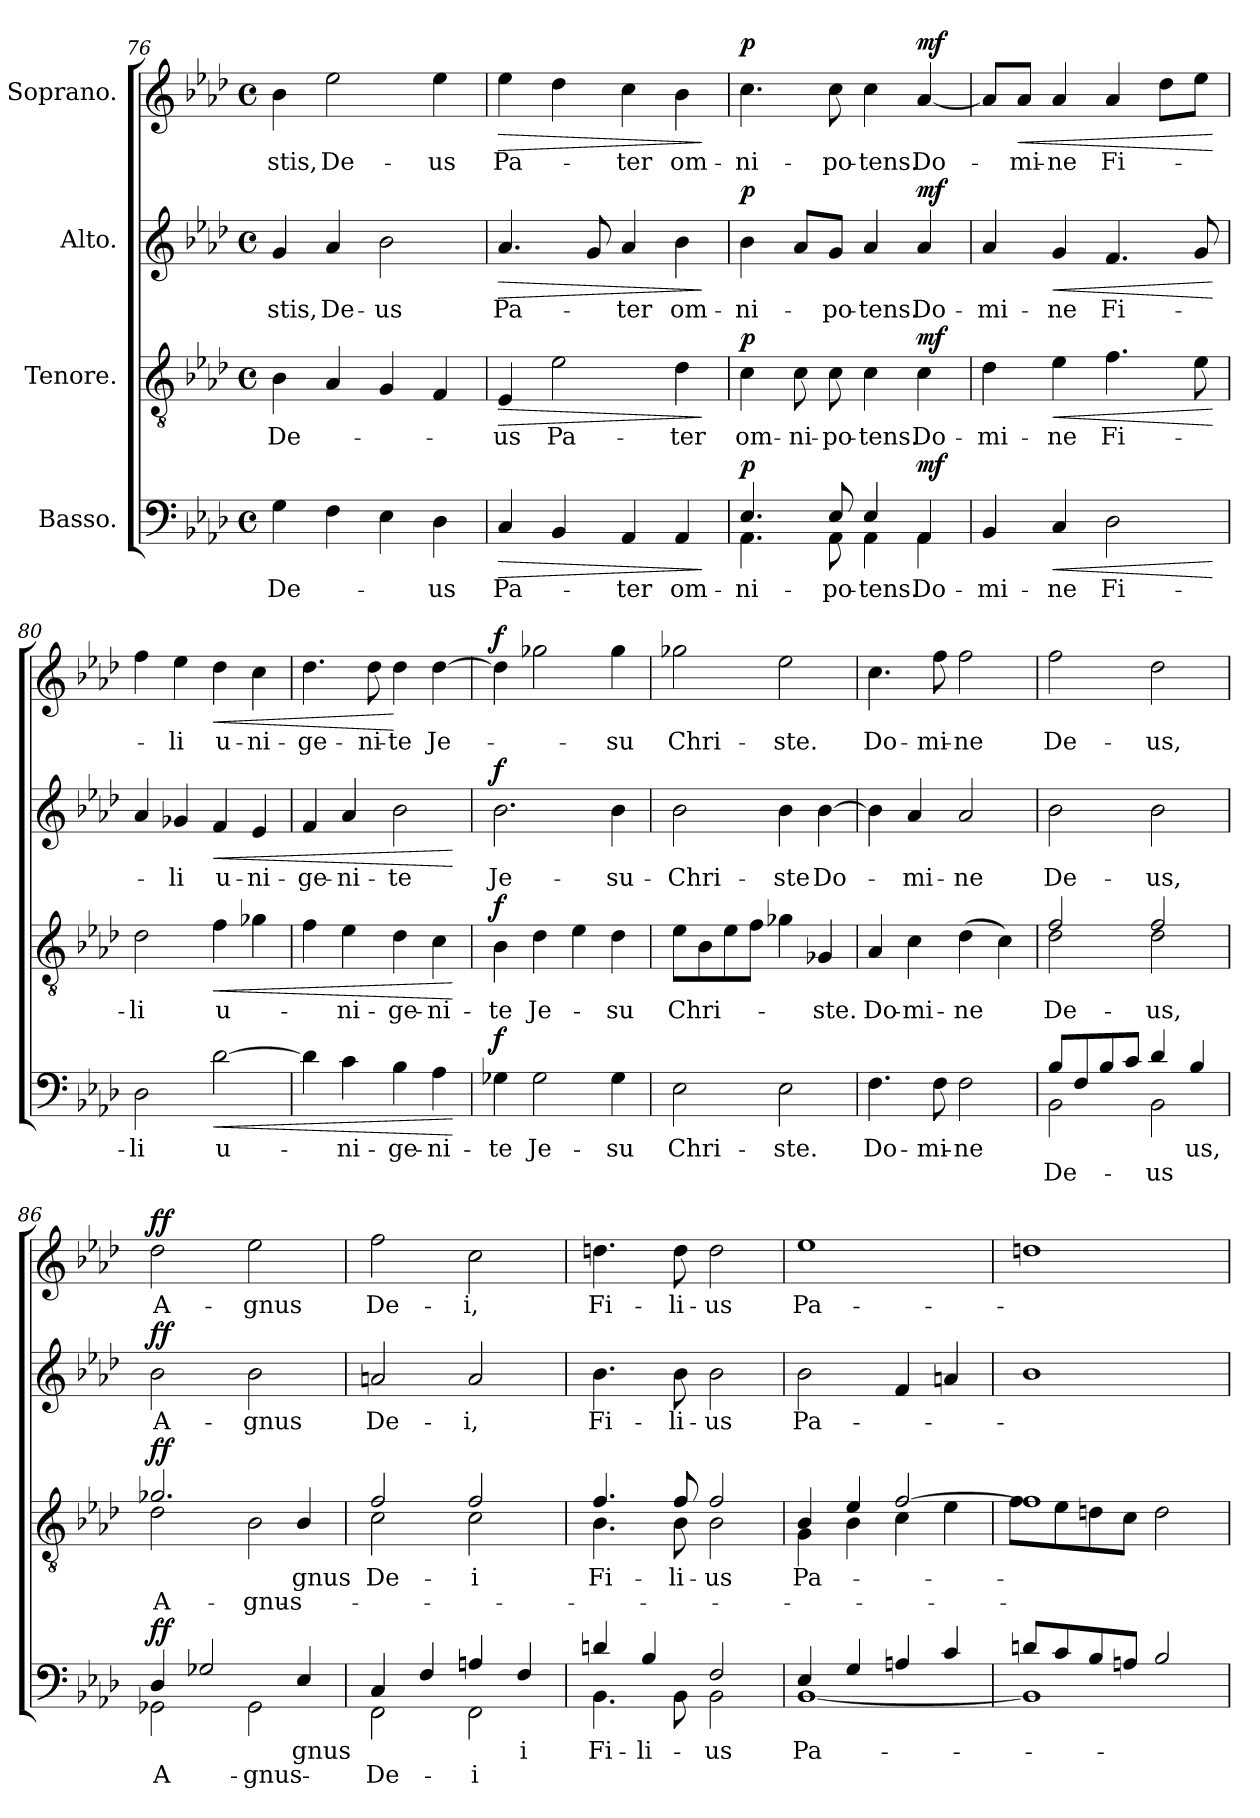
**kern	**text	**text	**dynam	**kern	**text	**text	**dynam	**kern	**text	**dynam	**kern	**text	**dynam
*part4	*part4	*part4	*part4	*part3	*part3	*part3	*part3	*part2	*part2	*part2	*part1	*part1	*part1
*staff4	*staff4	*staff4	*staff4	*staff3	*staff3	*staff3	*staff3	*staff2	*staff2	*staff2	*staff1	*staff1	*staff1
*I"Basso.	*	*	*	*I"Tenore.	*	*	*	*I"Alto.	*	*	*I"Soprano.	*	*
*clefF4	*	*	*	*clefGv2	*	*	*	*clefG2	*	*	*clefG2	*	*
*k[b-e-a-d-]	*	*	*	*k[b-e-a-d-]	*	*	*	*k[b-e-a-d-]	*	*	*k[b-e-a-d-]	*	*
*M4/4	*	*	*	*M4/4	*	*	*	*M4/4	*	*	*M4/4	*	*
*met(c)	*	*	*	*met(c)	*	*	*	*met(c)	*	*	*met(c)	*	*
=76	=76	=76	=76	=76	=76	=76	=76	=76	=76	=76	=76	=76	=76
!	!LO:LY:b	!	!	!	!LO:LY:b	!	!	!	!LO:LY:b	!	!	!LO:LY:b	!
4G\	De-	.	.	4B-\	De-	.	.	4g/	-stis,	.	4b-\	-stis,	.
!	!	!	!	!	!	!	!	!	!LO:LY:b	!	!	!LO:LY:b	!
4F\	.	.	.	4A-/	.	.	.	4a-/	De-	.	2ee-\	De-	.
!	!	!	!	!	!	!	!	!	!LO:LY:b	!	!	!	!
4E-\	.	.	.	4G/	.	.	.	2b-\	-us	.	.	.	.
!	!LO:LY:b	!	!	!	!	!	!	!	!	!	!	!LO:LY:b	!
4D-\	-us	.	.	4F/	.	.	.	.	.	.	4ee-\	-us	.
=77	=77	=77	=77	=77	=77	=77	=77	=77	=77	=77	=77	=77	=77
!	!LO:LY:b	!	!LO:HP:b	!	!LO:LY:b	!	!LO:HP:b	!	!LO:LY:b	!LO:HP:b	!	!LO:LY:b	!LO:HP:b
4C/	Pa-	.	>	4E-/	-us	.	>	4.a-/	Pa-	>	4ee-\	Pa-	>
!	!	!	!	!	!LO:LY:b	!	!	!	!	!	!	!	!
4BB-/	.	.	.	2e-\	Pa-	.	.	.	.	.	4dd-\	.	.
.	.	.	.	.	.	.	.	8g/	.	.	.	.	.
!	!LO:LY:b	!	!	!	!	!	!	!	!LO:LY:b	!	!	!LO:LY:b	!
4AA-/	-ter	.	.	.	.	.	.	4a-/	-ter	.	4cc\	-ter	.
!	!LO:LY:b	!	!	!	!LO:LY:b	!	!	!	!LO:LY:b	!	!	!LO:LY:b	!
4AA-/	om-	.	.	4d-\	-ter	.	.	4b-\	om-	.	4b-\	om-	.
.	.	.	]	.	.	.	]	.	.	]	.	.	]
=78	=78	=78	=78	=78	=78	=78	=78	=78	=78	=78	=78	=78	=78
!	!LO:LY:b	!	!LO:DY:a	!	!LO:LY:b	!	!LO:DY:a	!	!LO:LY:b	!LO:DY:a	!	!LO:LY:b	!LO:DY:a
*^	*	*	*	*	*	*	*	*	*	*	*	*	*
4.E-/	4.AA-\	-ni-	.	p	4c\	om-	.	p	4b-\	-ni-	p	4.cc\	-ni-	p
!	!	!	!	!	!	!LO:LY:b	!	!	!	!	!	!	!	!
.	.	.	.	.	8c\	-ni-	.	.	8a-/L	.	.	.	.	.
!	!	!LO:LY:b	!	!	!	!LO:LY:b	!	!	!	!LO:LY:b	!	!	!LO:LY:b	!
8E-/	8AA-\	-po-	.	.	8c\	-po-	.	.	8g/J	-po-	.	8cc\	-po-	.
!	!	!LO:LY:b	!	!	!	!LO:LY:b	!	!	!	!LO:LY:b	!	!	!LO:LY:b	!
4E-/	4AA-\	-tens.	.	.	4c\	-tens.	.	.	4a-/	-tens.	.	4cc\	-tens.	.
!	!	!LO:LY:b	!	!LO:DY:a	!	!LO:LY:b	!	!LO:DY:a	!	!LO:LY:b	!LO:DY:a	!	!LO:LY:b	!LO:DY:a
4AA-/	4AA-\	Do-	.	mf	4c\	Do-	.	mf	4a-/	Do-	mf	[4a-/	Do-	mf
!!LO:LB:g=z
=79	=79	=79	=79	=79	=79	=79	=79	=79	=79	=79	=79	=79	=79	=79
!	!	!LO:LY:b	!	!	!	!LO:LY:b	!	!	!	!LO:LY:b	!	!	!	!
*v	*v	*	*	*	*	*	*	*	*	*	*	*	*	*
4BB-/	mi-	.	.	4d-\	mi-	.	.	4a-/	mi-	.	8a-/L]	.	.
!	!	!	!	!	!	!	!	!	!	!	!	!LO:LY:b	!LO:HP:b
.	.	.	.	.	.	.	.	.	.	.	8a-/J	mi-	<
!	!LO:LY:b	!	!LO:HP:b	!	!LO:LY:b	!	!LO:HP:b	!	!LO:LY:b	!LO:HP:b	!	!LO:LY:b	!
4C/	-ne	.	<	4e-\	-ne	.	<	4g/	-ne	<	4a-/	-ne	.
!	!LO:LY:b	!	!	!	!LO:LY:b	!	!	!	!LO:LY:b	!	!	!LO:LY:b	!
2D-\	Fi-	.	.	4.f\	Fi-	.	.	4.f/	Fi-	.	4a-/	Fi-	.
.	.	.	.	.	.	.	.	.	.	.	8dd-\L	.	.
.	.	.	.	8e-\	.	.	.	8g/	.	.	8ee-\J	.	.
.	.	.	[	.	.	.	[	.	.	[	.	.	[
=80	=80	=80	=80	=80	=80	=80	=80	=80	=80	=80	=80	=80	=80
!	!LO:LY:b	!	!	!	!LO:LY:b	!	!	!	!	!	!	!	!
2D-\	-li	.	.	2d-\	-li	.	.	4a-/	.	.	4ff\	.	.
!	!	!	!	!	!	!	!	!	!LO:LY:b	!	!	!LO:LY:b	!
.	.	.	.	.	.	.	.	4g-X/	-li	.	4ee-\	-li	.
!	!LO:LY:b	!	!LO:HP:b	!	!LO:LY:b	!	!LO:HP:b	!	!LO:LY:b	!LO:HP:b	!	!LO:LY:b	!LO:HP:b
[2d-\	u-	.	<	4f\	u-	.	<	4f/	u-	<	4dd-\	u-	<
!	!	!	!	!	!	!	!	!	!LO:LY:b	!	!	!LO:LY:b	!
.	.	.	.	4g-X\	.	.	.	4e-/	-ni-	.	4cc\	-ni-	.
=81	=81	=81	=81	=81	=81	=81	=81	=81	=81	=81	=81	=81	=81
!	!	!	!	!	!	!	!	!	!LO:LY:b	!	!	!LO:LY:b	!
4d-\]	.	.	.	4f\	.	.	.	4f/	-ge-	.	4.dd-\	-ge-	.
!	!LO:LY:b	!	!	!	!LO:LY:b	!	!	!	!LO:LY:b	!	!	!	!
4c\	-ni-	.	.	4e-\	-ni-	.	.	4a-/	-ni-	.	.	.	.
!	!	!	!	!	!	!	!	!	!	!	!	!LO:LY:b	!
.	.	.	.	.	.	.	.	.	.	.	8dd-\	-ni-	.
!	!LO:LY:b	!	!	!	!LO:LY:b	!	!	!	!LO:LY:b	!	!	!LO:LY:b	!
4B-\	-ge-	.	.	4d-\	-ge-	.	.	2b-\	-te	.	4dd-\	-te	[
!	!LO:LY:b	!	!	!	!LO:LY:b	!	!	!	!	!	!	!LO:LY:b	!
4A-\	-ni-	.	.	4c\	-ni-	.	.	.	.	.	[4dd-\	Je-	.
.	.	.	[	.	.	.	[	.	.	[	.	.	.
=82	=82	=82	=82	=82	=82	=82	=82	=82	=82	=82	=82	=82	=82
!	!LO:LY:b	!	!LO:DY:a	!	!LO:LY:b	!	!LO:DY:a	!	!LO:LY:b	!LO:DY:a	!	!	!LO:DY:a
4G-X\	-te	.	f	4B-\	-te	.	f	2.b-\	Je-	f	4dd-\]	.	f
!	!LO:LY:b	!	!	!	!LO:LY:b	!	!	!	!	!	!	!	!
2G-\	Je-	.	.	4d-\	Je-	.	.	.	.	.	2gg-X\	.	.
.	.	.	.	4e-\	.	.	.	.	.	.	.	.	.
!	!LO:LY:b	!	!	!	!LO:LY:b	!	!	!	!LO:LY:b	!	!	!LO:LY:b	!
4G-\	-su	.	.	4d-\	-su	.	.	4b-\	-su-	.	4gg-\	-su	.
=83	=83	=83	=83	=83	=83	=83	=83	=83	=83	=83	=83	=83	=83
!	!LO:LY:b	!	!	!	!LO:LY:b	!	!	!	!LO:LY:b	!	!	!LO:LY:b	!
2E-\	Chri-	.	.	8e-\L	Chri-	.	.	2b-\	-Chri-	.	2gg-X\	Chri-	.
.	.	.	.	8B-\	.	.	.	.	.	.	.	.	.
.	.	.	.	8e-\	.	.	.	.	.	.	.	.	.
.	.	.	.	8f\J	.	.	.	.	.	.	.	.	.
!	!LO:LY:b	!	!	!	!	!	!	!	!LO:LY:b	!	!	!LO:LY:b	!
2E-\	-ste.	.	.	4g-X\	.	.	.	4b-\	-ste	.	2ee-\	-ste.	.
!	!	!	!	!	!LO:LY:b	!	!	!	!LO:LY:b	!	!	!	!
.	.	.	.	4G-X/	-ste.	.	.	[4b-\	Do-	.	.	.	.
!!LO:LB:g=z
=84	=84	=84	=84	=84	=84	=84	=84	=84	=84	=84	=84	=84	=84
!	!LO:LY:b	!	!	!	!LO:LY:b	!	!	!	!	!	!	!LO:LY:b	!
4.F\	Do-	.	.	4A-/	Do-	.	.	4b-\]	.	.	4.cc\	Do-	.
!	!	!	!	!	!LO:LY:b	!	!	!	!LO:LY:b	!	!	!	!
.	.	.	.	4c\	-mi-	.	.	4a-/	-mi-	.	.	.	.
!	!LO:LY:b	!	!	!	!	!	!	!	!	!	!	!LO:LY:b	!
8F\	-mi-	.	.	.	.	.	.	.	.	.	8ff\	-mi-	.
!	!LO:LY:b	!	!	!	!LO:LY:b	!	!	!	!LO:LY:b	!	!	!LO:LY:b	!
2F\	-ne	.	.	(4d-\	-ne	.	.	2a-/	-ne	.	2ff\	-ne	.
.	.	.	.	4c\)	.	.	.	.	.	.	.	.	.
=85	=85	=85	=85	=85	=85	=85	=85	=85	=85	=85	=85	=85	=85
!	!LO:LY:b	!	!	!	!	!	!	!	!	!	!	!	!
*^	*	*	*	*	*	*	*	*	*	*	*	*	*
!	!	!	!LO:LY:b	!	!	!LO:LY:b	!	!	!	!LO:LY:b	!	!	!LO:LY:b	!
*	*	*	*	*	*^	*	*	*	*	*	*	*	*	*
8B-/L	2BB-\	.	De-	.	2f/	2d-\	De-	.	.	2b-\	De-	.	2ff\	De-	.
8F/	.	.	.	.	.	.	.	.	.	.	.	.	.	.	.
8B-/	.	.	.	.	.	.	.	.	.	.	.	.	.	.	.
8c/J	.	.	.	.	.	.	.	.	.	.	.	.	.	.	.
!	!	!	!LO:LY:b	!	!	!	!LO:LY:b	!	!	!	!LO:LY:b	!	!	!LO:LY:b	!
4d-/	2BB-\	.	-us	.	2f/	2d-\	-us,	.	.	2b-\	-us,	.	2dd-\	-us,	.
!	!	!LO:LY:b	!	!	!	!	!	!	!	!	!	!	!	!	!
4B-/	.	-us,	.	.	.	.	.	.	.	.	.	.	.	.	.
=86	=86	=86	=86	=86	=86	=86	=86	=86	=86	=86	=86	=86	=86	=86	=86
!	!	!LO:LY:b	!	!	!	!	!	!	!	!	!	!	!	!	!
!	!	!	!LO:LY:b	!	!	!	!LO:LY:b	!	!	!	!	!	!	!	!
!	!	!	!	!LO:DY:a	!	!	!	!LO:LY:b	!LO:DY:a	!	!LO:LY:b	!LO:DY:a	!	!LO:LY:b	!LO:DY:a
4D-/	2GG-X\	.	A-	ff	2.g-X/	2d-\	.	A-	ff	2b-\	A-	ff	2dd-\	A-	ff
2G-X/	.	.	.	.	.	.	.	.	.	.	.	.	.	.	.
!	!	!	!LO:LY:b	!	!	!	!	!LO:LY:b	!	!	!LO:LY:b	!	!	!LO:LY:b	!
.	2GG-\	.	-gnus	.	.	2B-\	.	-gnus	.	2b-\	-gnus	.	2ee-\	-gnus	.
!	!	!LO:LY:b	!	!	!	!	!LO:LY:b	!	!	!	!	!	!	!	!
4E-/	.	-gnus	.	.	4B-/	.	-gnus	.	.	.	.	.	.	.	.
=87	=87	=87	=87	=87	=87	=87	=87	=87	=87	=87	=87	=87	=87	=87	=87
!	!	!LO:LY:b	!	!	!	!	!	!	!	!	!	!	!	!	!
!	!	!	!LO:LY:b	!	!	!	!LO:LY:b	!	!	!	!LO:LY:b	!	!	!LO:LY:b	!
4C/	2FF\	.	De-	.	2f/	2c\	De-	.	.	2an/	De-	.	2ff\	De-	.
4F/	.	.	.	.	.	.	.	.	.	.	.	.	.	.	.
!	!	!	!LO:LY:b	!	!	!	!LO:LY:b	!	!	!	!LO:LY:b	!	!	!LO:LY:b	!
4An/	2FF\	.	-i	.	2f/	2c\	-i	.	.	2a/	-i,	.	2cc\	-i,	.
!	!	!LO:LY:b	!	!	!	!	!	!	!	!	!	!	!	!	!
4F/	.	-i	.	.	.	.	.	.	.	.	.	.	.	.	.
=88	=88	=88	=88	=88	=88	=88	=88	=88	=88	=88	=88	=88	=88	=88	=88
!	!	!LO:LY:b	!	!	!	!	!LO:LY:b	!	!	!	!LO:LY:b	!	!	!LO:LY:b	!
4dn/	4.BB-\	Fi-	.	.	4.f/	4.B-\	Fi-	.	.	4.b-\	Fi-	.	4.ddn\	Fi-	.
!	!	!LO:LY:b	!	!	!	!	!	!	!	!	!	!	!	!	!
4B-/	.	-li-	.	.	.	.	.	.	.	.	.	.	.	.	.
!	!	!	!	!	!	!	!LO:LY:b	!	!	!	!LO:LY:b	!	!	!LO:LY:b	!
.	8BB-\	.	.	.	8f/	8B-\	-li-	.	.	8b-\	-li-	.	8dd\	-li-	.
!	!	!LO:LY:b	!	!	!	!	!LO:LY:b	!	!	!	!LO:LY:b	!	!	!LO:LY:b	!
2F/	2BB-\	-us	.	.	2f/	2B-\	-us	.	.	2b-\	-us	.	2dd\	-us	.
=89	=89	=89	=89	=89	=89	=89	=89	=89	=89	=89	=89	=89	=89	=89	=89
!	!	!LO:LY:b	!	!	!	!	!LO:LY:b	!	!	!	!LO:LY:b	!	!	!LO:LY:b	!
4E-/	[1BB-	Pa-	.	.	4B-/	4G\	Pa-	.	.	2b-\	Pa-	.	1ee-	Pa-	.
4G/	.	.	.	.	4e-/	4B-\	.	.	.	.	.	.	.	.	.
4An/	.	.	.	.	[2f/	4c\	.	.	.	4f/	.	.	.	.	.
4c/	.	.	.	.	.	4e-\	.	.	.	4an/	.	.	.	.	.
!!LO:PB:g=z
=90	=90	=90	=90	=90	=90	=90	=90	=90	=90	=90	=90	=90	=90	=90	=90
8dn/L	1BB-]	.	.	.	1f]	8f\L	.	.	.	1b-	.	.	1ddn	.	.
8c/	.	.	.	.	.	8e-\	.	.	.	.	.	.	.	.	.
8B-/	.	.	.	.	.	8dn\	.	.	.	.	.	.	.	.	.
8An/J	.	.	.	.	.	8c\J	.	.	.	.	.	.	.	.	.
2B-/	.	.	.	.	.	2d\	.	.	.	.	.	.	.	.	.
*v	*v	*	*	*	*	*	*	*	*	*	*	*	*	*	*
*	*	*	*	*v	*v	*	*	*	*	*	*	*	*	*
=	=	=	=	=	=	=	=	=	=	=	=	=	=
*-	*-	*-	*-	*-	*-	*-	*-	*-	*-	*-	*-	*-	*-
